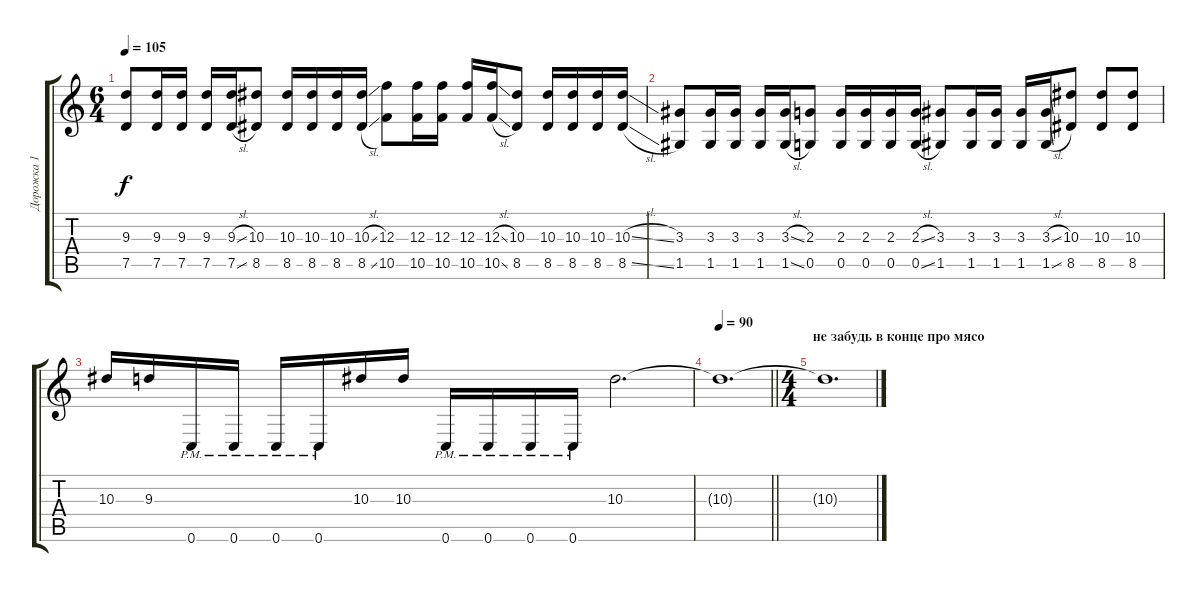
\track ("Дорожка 1" "Дорожка 1") {instrument overdrivenguitar}
\staff {score tabs}
\tuning (D4 A3 F3 C3 G2 C2) {hide}
\ts (6 4)
\tempo 105
\clef g2
\ks c
(9.3 7.5).8{dy f} (9.3 7.5).16 (9.3 7.5).16 (9.3 7.5).16 (9.3{sl} 7.5{sl}).16 (10.3 8.5).8 (10.3 8.5).16 (10.3 8.5).16 (10.3 8.5).16 (10.3{sl} 8.5{sl}).16 (12.3 10.5).8 (12.3 10.5).16 (12.3 10.5).16 (12.3 10.5).16 (12.3{sl} 10.5{sl}).16 (10.3 8.5).8 (10.3 8.5).16 (10.3 8.5).16 (10.3 8.5).16 (10.3{sl} 8.5{sl}).16 |
(3.3 1.5).8 (3.3 1.5).16 (3.3 1.5).16 (3.3 1.5).16 (3.3{sl} 1.5{sl}).16 (2.3 0.5).8 (2.3 0.5).16 (2.3 0.5).16 (2.3 0.5).16 (2.3{sl} 0.5{sl}).16 (3.3 1.5).8 (3.3 1.5).16 (3.3 1.5).16 (3.3 1.5).16 (3.3{sl} 1.5{sl}).16 (10.3 8.5).8 (10.3 8.5).8 (10.3 8.5).8 |
10.3.16 9.3.16 0.6{pm}.16 0.6{pm}.16 0.6{pm}.16 0.6{pm}.16 10.3.16 10.3.16 0.6{pm}.16 0.6{pm}.16 0.6{pm}.16 0.6{pm}.16 10.3.2{d} |
\tempo 90
\barLineRight lightlight
10.3{t}.1{d} |
\ts (4 4)
\section ("" "не забудь в конце про мясо")
10.3{t}.1{d}
